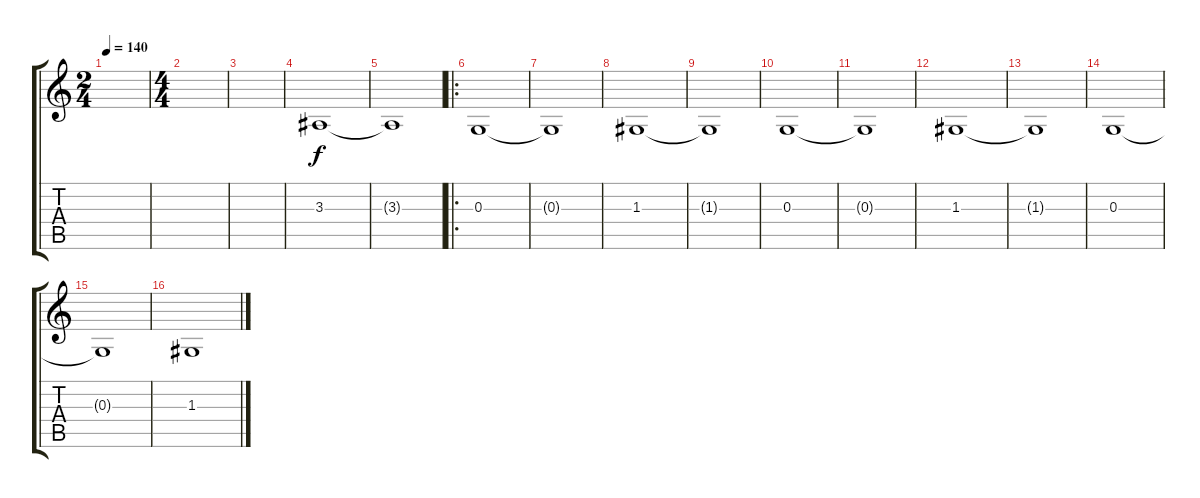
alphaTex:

\track "" {instrument stringensemble1}
\staff {score tabs}
\tuning (E4 B3 G3 D3 A2 E2) {hide}
\ts (2 4)
\tempo 140
\clef g2
\ks c
|
\ts (4 4)
|
|
3.3.1 |
3.3{t}.1 |
\ro
0.3.1 |
0.3{t}.1 |
1.3.1 |
1.3{t}.1 |
0.3.1 |
0.3{t}.1 |
1.3.1 |
1.3{t}.1 |
0.3.1 |
0.3{t}.1 |
1.3.1
